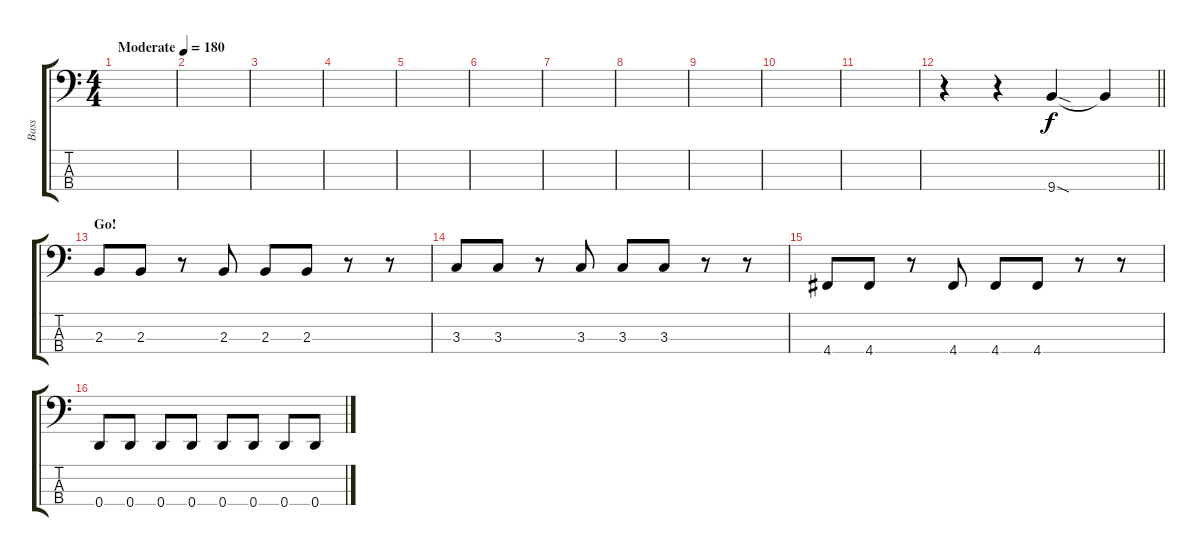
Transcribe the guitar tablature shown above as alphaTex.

\track ("Bass" "Bass") {instrument electricbasspick}
\staff {score tabs}
\tuning (G2 D2 A1 D1) {hide}
\ts (4 4)
\tempo (180 "Moderate")
\clef f4
\ks c
|
|
|
|
|
|
|
|
|
|
|
\barLineRight lightlight
r.4 r.4 9.4{sod}.4 9.4{t}.4 |
\section ("" "Go!")
2.3.8 2.3.8 r.8 2.3.8 2.3.8 2.3.8 r.8 r.8 |
3.3.8 3.3.8 r.8 3.3.8 3.3.8 3.3.8 r.8 r.8 |
4.4.8 4.4.8 r.8 4.4.8 4.4.8 4.4.8 r.8 r.8 |
0.4.8 0.4.8 0.4.8 0.4.8 0.4.8 0.4.8 0.4.8 0.4.8
